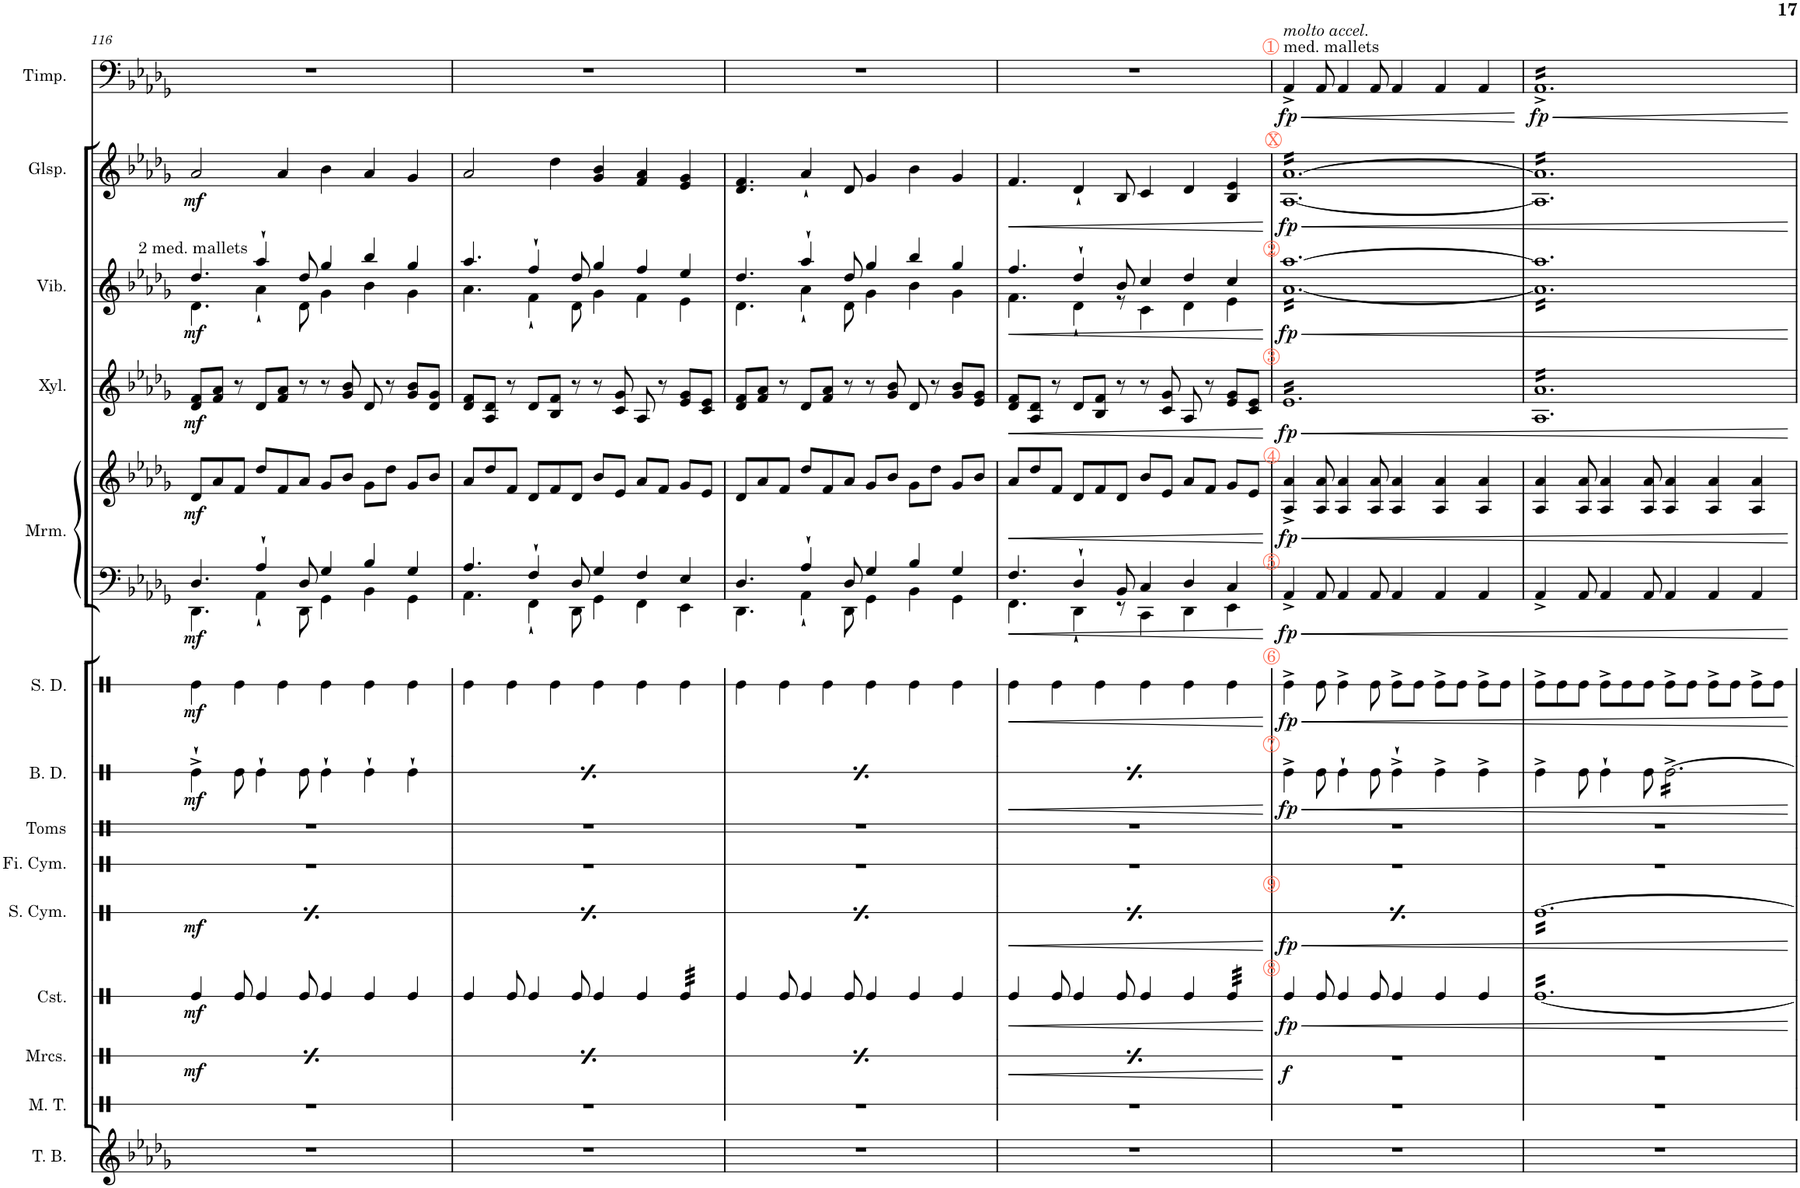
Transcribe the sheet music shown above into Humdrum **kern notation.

**kern	**kern	**kern	**dynam	**kern	**dynam	**kern	**dynam	**kern	**kern	**kern	**dynam	**kern	**dynam	**kern	**kern	**dynam	**kern	**dynam	**kern	**dynam	**kern	**dynam	**kern	**dynam
*part14	*part13	*part12	*part12	*part11	*part11	*part10	*part10	*part9	*part8	*part7	*part7	*part6	*part6	*part5	*part5	*part5	*part4	*part4	*part3	*part3	*part2	*part2	*part1	*part1
*staff15	*staff14	*staff13	*staff13	*staff12	*staff12	*staff11	*staff11	*staff10	*staff9	*staff8	*staff8	*staff7	*staff7	*staff6	*staff5	*staff5/6	*staff4	*staff4	*staff3	*staff3	*staff2	*staff2	*staff1	*staff1
*I"Tubular Bells	*I"Mark Tree	*I"Maracas	*	*I"Castanets	*	*I"Suspended Cymbal	*	*I"Triangle Finger Cymbals	*I"Concert Toms	*I"Bass Drum	*	*I"Snare Drum	*	*I"Marimba	*	*	*I"Xylophone	*	*I"Vibraphone	*	*I"Glockenspiel	*	*I"Timpani	*
*I'T. B.	*I'M. T.	*I'Mrcs.	*	*I'Cst.	*	*I'S. Cym.	*	*I'Tri.	*I'Toms	*I'B. D.	*	*I'S. D.	*	*I'Mrm.	*	*	*I'Xyl.	*	*I'Vib.	*	*I'Glsp.	*	*I'Timp.	*
!!LO:PB:g=z
*clefG2	*clefX	*clefX	*	*clefX	*	*clefX	*	*clefX	*clefX	*clefX	*	*clefX	*	*clefF4	*clefG2	*	*clefG2	*	*clefG2	*	*clefG2	*	*clefF4	*
*	*	*	*	*	*	*	*	*	*	*	*	*	*	*	*	*	*Trd-7c-12	*	*	*	*Trd-14c-24	*	*	*
*k[b-e-a-d-g-]	*k[]	*k[]	*	*k[]	*	*k[]	*	*k[]	*k[]	*k[]	*	*k[]	*	*k[b-e-a-d-g-]	*k[b-e-a-d-g-]	*	*k[b-e-a-d-g-]	*	*k[b-e-a-d-g-]	*	*k[b-e-a-d-g-]	*	*k[b-e-a-d-g-]	*
*M12/8	*M12/8	*M12/8	*	*M12/8	*	*M12/8	*	*M12/8	*M12/8	*M12/8	*	*M12/8	*	*M12/8	*M12/8	*	*M12/8	*	*M12/8	*	*M12/8	*	*M12/8	*
=116	=116	=116	=116	=116	=116	=116	=116	=116	=116	=116	=116	=116	=116	=116	=116	=116	=116	=116	=116	=116	=116	=116	=116	=116
*	*	*	*	*	*	*	*	*	*	*	*	*	*	*^	*	*	*	*	*^	*	*	*	*	*
!	!	!	!	!	!	!	!	!	!	!	!	!	!	!	!	!	!	!	!	!LO:TX:a:t=2 med. mallets	!	!	!	!	!	!
!	!	!	!LO:DY:b	!	!LO:DY:b	!	!LO:DY:b	!	!	!	!LO:DY:b	!	!LO:DY:b	!	!	!	!LO:DY:b=2	!	!	!	!	!	!	!	!	!
!	!	!	!	!	!	!	!	!	!	!	!	!	!	!	!	!	!LO:DY:n=1:b	!	!LO:DY:b	!	!	!LO:DY:b	!	!LO:DY:b	!	!
1.r	1.r	8Re^\L	p	4Re/	mf	4Re^\	p	1.r	1.r	4Re^`\	mf	4Re\	mf	4.D-/	4.DD-\	8d-/L	mf mf	8d-/ 8f/L	mf	4.dd-/	4.d-\	mf	2a-/	mf	1.r	.
.	.	8Re\	.	.	.	.	.	.	.	.	.	.	.	.	.	8a-/	.	8f/ 8a-/J	.	.	.	.	.	.	.	.
.	.	8Re\J	.	8Re/	.	8Re\	.	.	.	8Re\	.	4Re\	.	.	.	8f/J	.	8r	.	.	.	.	.	.	.	.
.	.	8Re^\L	.	4Re/	.	4Re^`\	.	.	.	4Re`\	.	.	.	4A-`/	4AA-`\	8dd-/L	.	8d-/L	.	4aa-`/	4a-`\	.	.	.	.	.
.	.	8Re\	.	.	.	.	.	.	.	.	.	4Re\	.	.	.	8f/	.	8f/ 8a-/J	.	.	.	.	4a-/	.	.	.
.	.	8Re\J	.	8Re/	.	8Re\	.	.	.	8Re\	.	.	.	8D-/	8DD-\	8a-/J	.	8r	.	8dd-/	8d-\	.	.	.	.	.
.	.	8Re^\L	.	4Re/	.	8Re^\L	.	.	.	4Re`\	.	4Re\	.	4G-/	4GG-\	8g-/L	.	8r	.	4gg-/	4g-\	.	4b-\	.	.	.
.	.	8Re\J	.	.	.	8Re\J	.	.	.	.	.	.	.	.	.	8b-/J	.	8g-/ 8b-/	.	.	.	.	.	.	.	.
.	.	8Re^\L	.	4Re/	.	8Re^\L	.	.	.	4Re`\	.	4Re\	.	4B-/	4BB-\	8g-\L	.	8d-/	.	4bb-/	4b-\	.	4a-/	.	.	.
.	.	8Re\J	.	.	.	8Re\J	.	.	.	.	.	.	.	.	.	8dd-\J	.	8r	.	.	.	.	.	.	.	.
.	.	8Re^\L	.	4Re/	.	8Re^\L	.	.	.	4Re`\	.	4Re\	.	4G-/	4GG-\	8g-/L	.	8g-/ 8b-/L	.	4gg-/	4g-\	.	4g-/	.	.	.
.	.	8Re\J	.	.	.	8Re\J	.	.	.	.	.	.	.	.	.	8b-/J	.	8d-/ 8g-/J	.	.	.	.	.	.	.	.
=117	=117	=117	=117	=117	=117	=117	=117	=117	=117	=117	=117	=117	=117	=117	=117	=117	=117	=117	=117	=117	=117	=117	=117	=117	=117	=117
!	!	!	!LO:DY:b	!	!	!	!LO:DY:b	!	!	!	!LO:DY:b	!	!	!	!	!	!	!	!	!	!	!	!	!	!	!
1.r	1.r	8Re^\L	p	4Re/	.	4Re^\	p	1.r	1.r	4Re^`\	mf	4Re\	.	4.A-/	4.AA-\	8a-/L	.	8d-/ 8f/L	.	4.aa-/	4.a-\	.	2a-/	.	1.r	.
.	.	8Re\	.	.	.	.	.	.	.	.	.	.	.	.	.	8dd-/	.	8A-/ 8d-/J	.	.	.	.	.	.	.	.
.	.	8Re\J	.	8Re/	.	8Re\	.	.	.	8Re\	.	4Re\	.	.	.	8f/J	.	8r	.	.	.	.	.	.	.	.
.	.	8Re^\L	.	4Re/	.	4Re^`\	.	.	.	4Re`\	.	.	.	4F`/	4FF`\	8d-/L	.	8d-/L	.	4ff`/	4f`\	.	.	.	.	.
.	.	8Re\	.	.	.	.	.	.	.	.	.	4Re\	.	.	.	8f/	.	8B-/ 8f/J	.	.	.	.	4dd-\	.	.	.
.	.	8Re\J	.	8Re/	.	8Re\	.	.	.	8Re\	.	.	.	8D-/	8DD-\	8d-/J	.	8r	.	8dd-/	8d-\	.	.	.	.	.
.	.	8Re^\L	.	4Re/	.	8Re^\L	.	.	.	4Re`\	.	4Re\	.	4G-/	4GG-\	8b-/L	.	8r	.	4gg-/	4g-\	.	4g-/ 4b-/	.	.	.
.	.	8Re\J	.	.	.	8Re\J	.	.	.	.	.	.	.	.	.	8e-/J	.	8c/ 8g-/	.	.	.	.	.	.	.	.
.	.	8Re^\L	.	4Re/	.	8Re^\L	.	.	.	4Re`\	.	4Re\	.	4F/	4FF\	8a-/L	.	8A-/	.	4ff/	4f\	.	4f/ 4a-/	.	.	.
.	.	8Re\J	.	.	.	8Re\J	.	.	.	.	.	.	.	.	.	8f/J	.	8r	.	.	.	.	.	.	.	.
*	*	*	*	*tremolo	*	*	*	*	*	*	*	*	*	*	*	*	*	*	*	*	*	*	*	*	*	*
.	.	8Re^\L	.	32Re/LLL	.	8Re^\L	.	.	.	4Re`\	.	4Re\	.	4E-/	4EE-\	8g-/L	.	8e-/ 8g-/L	.	4ee-/	4e-\	.	4e-/ 4g-/	.	.	.
.	.	.	.	32Re/	.	.	.	.	.	.	.	.	.	.	.	.	.	.	.	.	.	.	.	.	.	.
.	.	.	.	32Re/	.	.	.	.	.	.	.	.	.	.	.	.	.	.	.	.	.	.	.	.	.	.
.	.	.	.	32Re/	.	.	.	.	.	.	.	.	.	.	.	.	.	.	.	.	.	.	.	.	.	.
.	.	8Re\J	.	32Re/	.	8Re\J	.	.	.	.	.	.	.	.	.	8e-/J	.	8c/ 8e-/J	.	.	.	.	.	.	.	.
.	.	.	.	32Re/	.	.	.	.	.	.	.	.	.	.	.	.	.	.	.	.	.	.	.	.	.	.
.	.	.	.	32Re/	.	.	.	.	.	.	.	.	.	.	.	.	.	.	.	.	.	.	.	.	.	.
.	.	.	.	32Re/JJJ	.	.	.	.	.	.	.	.	.	.	.	.	.	.	.	.	.	.	.	.	.	.
*	*	*	*	*Xtremolo	*	*	*	*	*	*	*	*	*	*	*	*	*	*	*	*	*	*	*	*	*	*
=118	=118	=118	=118	=118	=118	=118	=118	=118	=118	=118	=118	=118	=118	=118	=118	=118	=118	=118	=118	=118	=118	=118	=118	=118	=118	=118
!	!	!	!LO:DY:b	!	!	!	!LO:DY:b	!	!	!	!LO:DY:b	!	!	!	!	!	!	!	!	!	!	!	!	!	!	!
1.r	1.r	8Re^\L	p	4Re/	.	4Re^\	p	1.r	1.r	4Re^`\	mf	4Re\	.	4.D-/	4.DD-\	8d-/L	.	8d-/ 8f/L	.	4.dd-/	4.d-\	.	4.d-/ 4.f/	.	1.r	.
.	.	8Re\	.	.	.	.	.	.	.	.	.	.	.	.	.	8a-/	.	8f/ 8a-/J	.	.	.	.	.	.	.	.
.	.	8Re\J	.	8Re/	.	8Re\	.	.	.	8Re\	.	4Re\	.	.	.	8f/J	.	8r	.	.	.	.	.	.	.	.
.	.	8Re^\L	.	4Re/	.	4Re^`\	.	.	.	4Re`\	.	.	.	4A-`/	4AA-`\	8dd-/L	.	8d-/L	.	4aa-`/	4a-`\	.	4a-`/	.	.	.
.	.	8Re\	.	.	.	.	.	.	.	.	.	4Re\	.	.	.	8f/	.	8f/ 8a-/J	.	.	.	.	.	.	.	.
.	.	8Re\J	.	8Re/	.	8Re\	.	.	.	8Re\	.	.	.	8D-/	8DD-\	8a-/J	.	8r	.	8dd-/	8d-\	.	8d-/	.	.	.
.	.	8Re^\L	.	4Re/	.	8Re^\L	.	.	.	4Re`\	.	4Re\	.	4G-/	4GG-\	8g-/L	.	8r	.	4gg-/	4g-\	.	4g-/	.	.	.
.	.	8Re\J	.	.	.	8Re\J	.	.	.	.	.	.	.	.	.	8b-/J	.	8g-/ 8b-/	.	.	.	.	.	.	.	.
.	.	8Re^\L	.	4Re/	.	8Re^\L	.	.	.	4Re`\	.	4Re\	.	4B-/	4BB-\	8g-\L	.	8d-/	.	4bb-/	4b-\	.	4b-\	.	.	.
.	.	8Re\J	.	.	.	8Re\J	.	.	.	.	.	.	.	.	.	8dd-\J	.	8r	.	.	.	.	.	.	.	.
.	.	8Re^\L	.	4Re/	.	8Re^\L	.	.	.	4Re`\	.	4Re\	.	4G-/	4GG-\	8g-/L	.	8g-/ 8b-/L	.	4gg-/	4g-\	.	4g-/	.	.	.
.	.	8Re\J	.	.	.	8Re\J	.	.	.	.	.	.	.	.	.	8b-/J	.	8e-/ 8g-/J	.	.	.	.	.	.	.	.
=119	=119	=119	=119	=119	=119	=119	=119	=119	=119	=119	=119	=119	=119	=119	=119	=119	=119	=119	=119	=119	=119	=119	=119	=119	=119	=119
!	!	!	!LO:DY:b	!	!LO:HP:b	!	!LO:DY:b	!	!	!	!LO:DY:b	!	!LO:HP:b	!	!	!	!LO:HP:b	!	!LO:HP:b	!	!	!LO:HP:b	!	!LO:HP:b	!	!
1.r	1.r	8Re^\L	p	4Re/	<	4Re^\	p	1.r	1.r	4Re^`\	mf	4Re\	<	4.F/	4.FF\	8a-/L	<	8d-/ 8f/L	<	4.ff/	4.f\	<	4.f/	<	1.r	.
.	.	8Re\	.	.	.	.	.	.	.	.	.	.	.	.	.	8dd-/	.	8A-/ 8d-/J	.	.	.	.	.	.	.	.
.	.	8Re\J	.	8Re/	.	8Re\	.	.	.	8Re\	.	4Re\	.	.	.	8f/J	.	8r	.	.	.	.	.	.	.	.
.	.	8Re^\L	.	4Re/	.	4Re^`\	.	.	.	4Re`\	.	.	.	4D-`/	4DD-`\	8d-/L	.	8d-/L	.	4dd-`/	4d-`\	.	4d-`/	.	.	.
.	.	8Re\	.	.	.	.	.	.	.	.	.	4Re\	.	.	.	8f/	.	8B-/ 8f/J	.	.	.	.	.	.	.	.
.	.	8Re\J	.	8Re/	.	8Re\	.	.	.	8Re\	.	.	.	8BB-/	8r	8d-/J	.	8r	.	8b-/	8r	.	8B-/	.	.	.
.	.	8Re^\L	.	4Re/	.	8Re^\L	.	.	.	4Re`\	.	4Re\	.	4C/	4CC\	8b-/L	.	8r	.	4cc/	4c\	.	4c/	.	.	.
.	.	8Re\J	.	.	.	8Re\J	.	.	.	.	.	.	.	.	.	8e-/J	.	8c/ 8g-/	.	.	.	.	.	.	.	.
.	.	8Re^\L	.	4Re/	.	8Re^\L	.	.	.	4Re`\	.	4Re\	.	4D-/	4DD-\	8a-/L	.	8A-/	.	4dd-/	4d-\	.	4d-/	.	.	.
.	.	8Re\J	.	.	.	8Re\J	.	.	.	.	.	.	.	.	.	8f/J	.	8r	.	.	.	.	.	.	.	.
*	*	*	*	*tremolo	*	*	*	*	*	*	*	*	*	*	*	*	*	*	*	*	*	*	*	*	*	*
.	.	8Re^\L	.	32Re/LLL	.	8Re^\L	.	.	.	4Re`\	.	4Re\	.	4C/	4EE-\	8g-/L	.	8e-/ 8g-/L	.	4cc/	4e-\	.	4B-/ 4e-/	.	.	.
.	.	.	.	32Re/	.	.	.	.	.	.	.	.	.	.	.	.	.	.	.	.	.	.	.	.	.	.
.	.	.	.	32Re/	.	.	.	.	.	.	.	.	.	.	.	.	.	.	.	.	.	.	.	.	.	.
.	.	.	.	32Re/	.	.	.	.	.	.	.	.	.	.	.	.	.	.	.	.	.	.	.	.	.	.
.	.	8Re\J	.	32Re/	.	8Re\J	.	.	.	.	.	.	.	.	.	8e-/J	.	8c/ 8e-/J	.	.	.	.	.	.	.	.
.	.	.	.	32Re/	.	.	.	.	.	.	.	.	.	.	.	.	.	.	.	.	.	.	.	.	.	.
.	.	.	.	32Re/	.	.	.	.	.	.	.	.	.	.	.	.	.	.	.	.	.	.	.	.	.	.
.	.	.	.	32Re/JJJ	.	.	.	.	.	.	.	.	.	.	.	.	.	.	.	.	.	.	.	.	.	.
*	*	*	*	*Xtremolo	*	*	*	*	*	*	*	*	*	*	*	*	*	*	*	*	*	*	*	*	*	*
*	*	*	*	*	*	*	*	*	*	*	*	*	*	*v	*v	*	*	*	*	*v	*v	*	*	*	*	*
.	.	.	.	.	[	.	.	.	.	.	.	.	[	.	.	[	.	[	.	[	.	[	.	.
=120	=120	=120	=120	=120	=120	=120	=120	=120	=120	=120	=120	=120	=120	=120	=120	=120	=120	=120	=120	=120	=120	=120	=120	=120
!	!	!	!	!	!	!	!	!	!	!	!	!	!	!	!	!	!	!	!	!	!	!	!LO:TX:a:t=med. mallets	!
!	!	!	!	!	!	!	!	!	!	!	!	!	!	!	!	!	!	!	!	!	!	!	!LO:TX:a:i:t=molto accel.	!
!	!	!	!	!	!	!	!	!	!	!	!	!	!	!	!	!	!	!	!	!	!	!	!LO:TX:a:color=#FD6C54:t=1	!
!	!	!	!	!	!	!	!	!	!	!	!	!	!	!	!	!	!	!	!	!	!LO:TX:a:color=#FD6C54:t=X	!	!	!
!	!	!	!	!	!	!	!	!	!	!	!	!	!	!	!	!	!	!	!LO:TX:a:color=#FD6C54:t=2	!	!	!	!	!
!	!	!	!	!	!	!	!	!	!	!	!	!	!	!	!	!	!LO:TX:a:color=#FD6C54:t=3	!	!	!	!	!	!	!
!	!	!	!	!	!	!	!	!	!	!	!	!	!	!	!LO:TX:a:color=#FD6C54:t=4	!	!	!	!	!	!	!	!	!
!	!	!	!	!	!	!	!	!	!	!	!	!	!	!LO:TX:a:color=#FD6C54:t=5	!	!	!	!	!	!	!	!	!	!
!	!	!	!	!	!	!	!	!	!	!	!	!LO:TX:a:color=#FD6C54:t=6	!	!	!	!	!	!	!	!	!	!	!	!
!	!	!	!	!	!	!	!	!	!	!LO:TX:a:color=#FD6C54:t=7	!	!	!	!	!	!	!	!	!	!	!	!	!	!
!	!	!	!	!LO:TX:a:color=#FD6C54:t=8	!	!	!	!	!	!	!	!	!	!	!	!	!	!	!	!	!	!	!	!
!	!	!	!LO:DY:b	!	!LO:HP:b	!	!	!	!	!	!LO:HP:b	!	!LO:HP:b	!	!	!LO:HP:b	!	!LO:HP:b	!	!LO:HP:b	!	!LO:HP:b	!	!LO:HP:b
!	!	!	!	!	!LO:DY:n=1:b	!	!LO:DY:b	!	!	!	!LO:DY:n=1:b	!	!LO:DY:n=1:b	!	!	!LO:DY:n=1:b=2	!	!	!	!	!	!	!	!
!	!	!	!	!	!	!	!	!	!	!	!	!	!	!	!	!LO:DY:n=2:b	!	!LO:DY:n=1:b	!	!LO:DY:n=1:b	!	!LO:DY:n=1:b	!	!LO:DY:n=1:b
*	*	*	*	*	*	*	*	*	*	*	*	*	*	*	*	*	*tremolo	*	*	*	*	*	*	*
*	*	*	*	*	*	*	*	*	*	*	*	*	*	*	*	*	*	*	*tremolo	*	*	*	*	*
*	*	*	*	*	*	*	*	*	*	*	*	*	*	*	*	*	*	*	*	*	*tremolo	*	*	*
1.r	1.r	1.r	f	4Re/	< fp	4Re^\	p	1.r	1.r	4Re^\	< fp	4Re^\	< fp	4AA-^/	4A-/^ 4a-/^	< fp fp	16e-LL	< fp	[16a- [16aa-LL	< fp	[16A- [16a-LL	< fp	4AA-^/	< fp
.	.	.	.	.	.	.	.	.	.	.	.	.	.	.	.	.	16e-	.	16a- 16aa-	.	16A- 16a-	.	.	.
.	.	.	.	.	.	.	.	.	.	.	.	.	.	.	.	.	16e-	.	16a- 16aa-	.	16A- 16a-	.	.	.
.	.	.	.	.	.	.	.	.	.	.	.	.	.	.	.	.	16e-	.	16a- 16aa-	.	16A- 16a-	.	.	.
.	.	.	.	8Re/	.	8Re\	.	.	.	8Re\	.	8Re\	.	8AA-/	8A-/ 8a-/	.	16e-	.	16a- 16aa-	.	16A- 16a-	.	8AA-/	.
.	.	.	.	.	.	.	.	.	.	.	.	.	.	.	.	.	16e-	.	16a- 16aa-	.	16A- 16a-	.	.	.
.	.	.	.	4Re/	.	4Re^`\	.	.	.	4Re`\	.	4Re^\	.	4AA-/	4A-/ 4a-/	.	16e-	.	16a- 16aa-	.	16A- 16a-	.	4AA-/	.
.	.	.	.	.	.	.	.	.	.	.	.	.	.	.	.	.	16e-	.	16a- 16aa-	.	16A- 16a-	.	.	.
.	.	.	.	.	.	.	.	.	.	.	.	.	.	.	.	.	16e-	.	16a- 16aa-	.	16A- 16a-	.	.	.
.	.	.	.	.	.	.	.	.	.	.	.	.	.	.	.	.	16e-	.	16a- 16aa-	.	16A- 16a-	.	.	.
.	.	.	.	8Re/	.	8Re\	.	.	.	8Re\	.	8Re\	.	8AA-/	8A-/ 8a-/	.	16e-	.	16a- 16aa-	.	16A- 16a-	.	8AA-/	.
.	.	.	.	.	.	.	.	.	.	.	.	.	.	.	.	.	16e-	.	16a- 16aa-	.	16A- 16a-	.	.	.
.	.	.	.	4Re/	.	8Re^\L	.	.	.	4Re^`\	.	8Re^\L	.	4AA-/	4A-/ 4a-/	.	16e-	.	16a- 16aa-	.	16A- 16a-	.	4AA-/	.
.	.	.	.	.	.	.	.	.	.	.	.	.	.	.	.	.	16e-	.	16a- 16aa-	.	16A- 16a-	.	.	.
.	.	.	.	.	.	8Re\J	.	.	.	.	.	8Re\J	.	.	.	.	16e-	.	16a- 16aa-	.	16A- 16a-	.	.	.
.	.	.	.	.	.	.	.	.	.	.	.	.	.	.	.	.	16e-	.	16a- 16aa-	.	16A- 16a-	.	.	.
.	.	.	.	4Re/	.	8Re^\L	.	.	.	4Re^\	.	8Re^\L	.	4AA-/	4A-/ 4a-/	.	16e-	.	16a- 16aa-	.	16A- 16a-	.	4AA-/	.
.	.	.	.	.	.	.	.	.	.	.	.	.	.	.	.	.	16e-	.	16a- 16aa-	.	16A- 16a-	.	.	.
.	.	.	.	.	.	8Re\J	.	.	.	.	.	8Re\J	.	.	.	.	16e-	.	16a- 16aa-	.	16A- 16a-	.	.	.
.	.	.	.	.	.	.	.	.	.	.	.	.	.	.	.	.	16e-	.	16a- 16aa-	.	16A- 16a-	.	.	.
.	.	.	.	4Re/	.	8Re^\L	.	.	.	4Re^\	.	8Re^\L	.	4AA-/	4A-/ 4a-/	.	16e-	.	16a- 16aa-	.	16A- 16a-	.	4AA-/	.
.	.	.	.	.	.	.	.	.	.	.	.	.	.	.	.	.	16e-	.	16a- 16aa-	.	16A- 16a-	.	.	.
.	.	.	.	.	.	8Re\J	.	.	.	.	.	8Re\J	.	.	.	.	16e-	.	16a- 16aa-	.	16A- 16a-	.	.	.
.	.	.	.	.	.	.	.	.	.	.	.	.	.	.	.	.	16e-JJ	.	16a- 16aa-JJ	.	16A- 16a-JJ	.	.	.
.	.	.	.	.	.	.	.	.	.	.	.	.	.	.	.	.	.	.	.	.	.	.	.	[
=121	=121	=121	=121	=121	=121	=121	=121	=121	=121	=121	=121	=121	=121	=121	=121	=121	=121	=121	=121	=121	=121	=121	=121	=121
!	!	!	!	!	!	!	!	!	!	!	!	!	!	!	!	!	!	!	!	!	!	!	!	!LO:HP:b
!	!	!	!	!	!	!	!	!	!	!	!	!	!	!	!	!	!	!	!	!	!	!	!	!LO:DY:n=1:b
*	*	*	*	*tremolo	*	*	*	*	*	*	*	*	*	*	*	*	*	*	*	*	*	*	*	*
*	*	*	*	*	*	*tremolo	*	*	*	*	*	*	*	*	*	*	*	*	*	*	*	*	*	*
*	*	*	*	*	*	*	*	*	*	*	*	*	*	*	*	*	*	*	*	*	*	*	*tremolo	*
1.r	1.r	1.r	.	[16ReLL	.	[16ReLL	.	1.r	1.r	4Re^\	.	8Re^\L	.	4AA-^/	4A-/ 4a-/	.	16A- 16a-LL	.	16a-] 16aa-]LL	.	16A-] 16a-]LL	.	16AA-^LL	< fp
.	.	.	.	16Re	.	16Re	.	.	.	.	.	.	.	.	.	.	16A- 16a-	.	16a- 16aa-	.	16A- 16a-	.	16AA-^	.
.	.	.	.	16Re	.	16Re	.	.	.	.	.	8Re\	.	.	.	.	16A- 16a-	.	16a- 16aa-	.	16A- 16a-	.	16AA-^	.
.	.	.	.	16Re	.	16Re	.	.	.	.	.	.	.	.	.	.	16A- 16a-	.	16a- 16aa-	.	16A- 16a-	.	16AA-^	.
.	.	.	.	16Re	.	16Re	.	.	.	8Re\	.	8Re\J	.	8AA-/	8A-/ 8a-/	.	16A- 16a-	.	16a- 16aa-	.	16A- 16a-	.	16AA-^	.
.	.	.	.	16Re	.	16Re	.	.	.	.	.	.	.	.	.	.	16A- 16a-	.	16a- 16aa-	.	16A- 16a-	.	16AA-^	.
.	.	.	.	16Re	.	16Re	.	.	.	4Re`\	.	8Re^\L	.	4AA-/	4A-/ 4a-/	.	16A- 16a-	.	16a- 16aa-	.	16A- 16a-	.	16AA-^	.
.	.	.	.	16Re	.	16Re	.	.	.	.	.	.	.	.	.	.	16A- 16a-	.	16a- 16aa-	.	16A- 16a-	.	16AA-^	.
.	.	.	.	16Re	.	16Re	.	.	.	.	.	8Re\	.	.	.	.	16A- 16a-	.	16a- 16aa-	.	16A- 16a-	.	16AA-^	.
.	.	.	.	16Re	.	16Re	.	.	.	.	.	.	.	.	.	.	16A- 16a-	.	16a- 16aa-	.	16A- 16a-	.	16AA-^	.
.	.	.	.	16Re	.	16Re	.	.	.	8Re\	.	8Re\J	.	8AA-/	8A-/ 8a-/	.	16A- 16a-	.	16a- 16aa-	.	16A- 16a-	.	16AA-^	.
.	.	.	.	16Re	.	16Re	.	.	.	.	.	.	.	.	.	.	16A- 16a-	.	16a- 16aa-	.	16A- 16a-	.	16AA-^	.
*	*	*	*	*	*	*	*	*	*	*tremolo	*	*	*	*	*	*	*	*	*	*	*	*	*	*
.	.	.	.	16Re	.	16Re	.	.	.	[16Re^\LL	.	8Re^\L	.	4AA-/	4A-/ 4a-/	.	16A- 16a-	.	16a- 16aa-	.	16A- 16a-	.	16AA-^	.
.	.	.	.	16Re	.	16Re	.	.	.	16Re^\	.	.	.	.	.	.	16A- 16a-	.	16a- 16aa-	.	16A- 16a-	.	16AA-^	.
.	.	.	.	16Re	.	16Re	.	.	.	16Re^\	.	8Re\J	.	.	.	.	16A- 16a-	.	16a- 16aa-	.	16A- 16a-	.	16AA-^	.
.	.	.	.	16Re	.	16Re	.	.	.	16Re^\	.	.	.	.	.	.	16A- 16a-	.	16a- 16aa-	.	16A- 16a-	.	16AA-^	.
.	.	.	.	16Re	.	16Re	.	.	.	16Re^\	.	8Re^\L	.	4AA-/	4A-/ 4a-/	.	16A- 16a-	.	16a- 16aa-	.	16A- 16a-	.	16AA-^	.
.	.	.	.	16Re	.	16Re	.	.	.	16Re^\	.	.	.	.	.	.	16A- 16a-	.	16a- 16aa-	.	16A- 16a-	.	16AA-^	.
.	.	.	.	16Re	.	16Re	.	.	.	16Re^\	.	8Re\J	.	.	.	.	16A- 16a-	.	16a- 16aa-	.	16A- 16a-	.	16AA-^	.
.	.	.	.	16Re	.	16Re	.	.	.	16Re^\	.	.	.	.	.	.	16A- 16a-	.	16a- 16aa-	.	16A- 16a-	.	16AA-^	.
.	.	.	.	16Re	.	16Re	.	.	.	16Re^\	.	8Re^\L	.	4AA-/	4A-/ 4a-/	.	16A- 16a-	.	16a- 16aa-	.	16A- 16a-	.	16AA-^	.
.	.	.	.	16Re	.	16Re	.	.	.	16Re^\	.	.	.	.	.	.	16A- 16a-	.	16a- 16aa-	.	16A- 16a-	.	16AA-^	.
.	.	.	.	16Re	.	16Re	.	.	.	16Re^\	.	8Re\J	.	.	.	.	16A- 16a-	.	16a- 16aa-	.	16A- 16a-	.	16AA-^	.
.	.	.	.	16ReJJ	.	16ReJJ	.	.	.	16Re^\JJ	.	.	.	.	.	.	16A- 16a-JJ	.	16a- 16aa-JJ	.	16A- 16a-JJ	.	16AA-^JJ	.
*	*	*	*	*	*	*	*	*	*	*	*	*	*	*	*	*	*	*	*	*	*	*	*Xtremolo	*
*	*	*	*	*	*	*	*	*	*	*	*	*	*	*	*	*	*	*	*	*	*Xtremolo	*	*	*
*	*	*	*	*	*	*	*	*	*	*	*	*	*	*	*	*	*	*	*Xtremolo	*	*	*	*	*
*	*	*	*	*	*	*	*	*	*	*	*	*	*	*	*	*	*Xtremolo	*	*	*	*	*	*	*
*	*	*	*	*	*	*	*	*	*	*Xtremolo	*	*	*	*	*	*	*	*	*	*	*	*	*	*
*	*	*	*	*	*	*Xtremolo	*	*	*	*	*	*	*	*	*	*	*	*	*	*	*	*	*	*
*	*	*	*	*Xtremolo	*	*	*	*	*	*	*	*	*	*	*	*	*	*	*	*	*	*	*	*
.	.	.	.	.	[	.	.	.	.	.	[	.	[	.	.	[	.	[	.	[	.	[	.	[
=	=	=	=	=	=	=	=	=	=	=	=	=	=	=	=	=	=	=	=	=	=	=	=	=
*-	*-	*-	*-	*-	*-	*-	*-	*-	*-	*-	*-	*-	*-	*-	*-	*-	*-	*-	*-	*-	*-	*-	*-	*-
